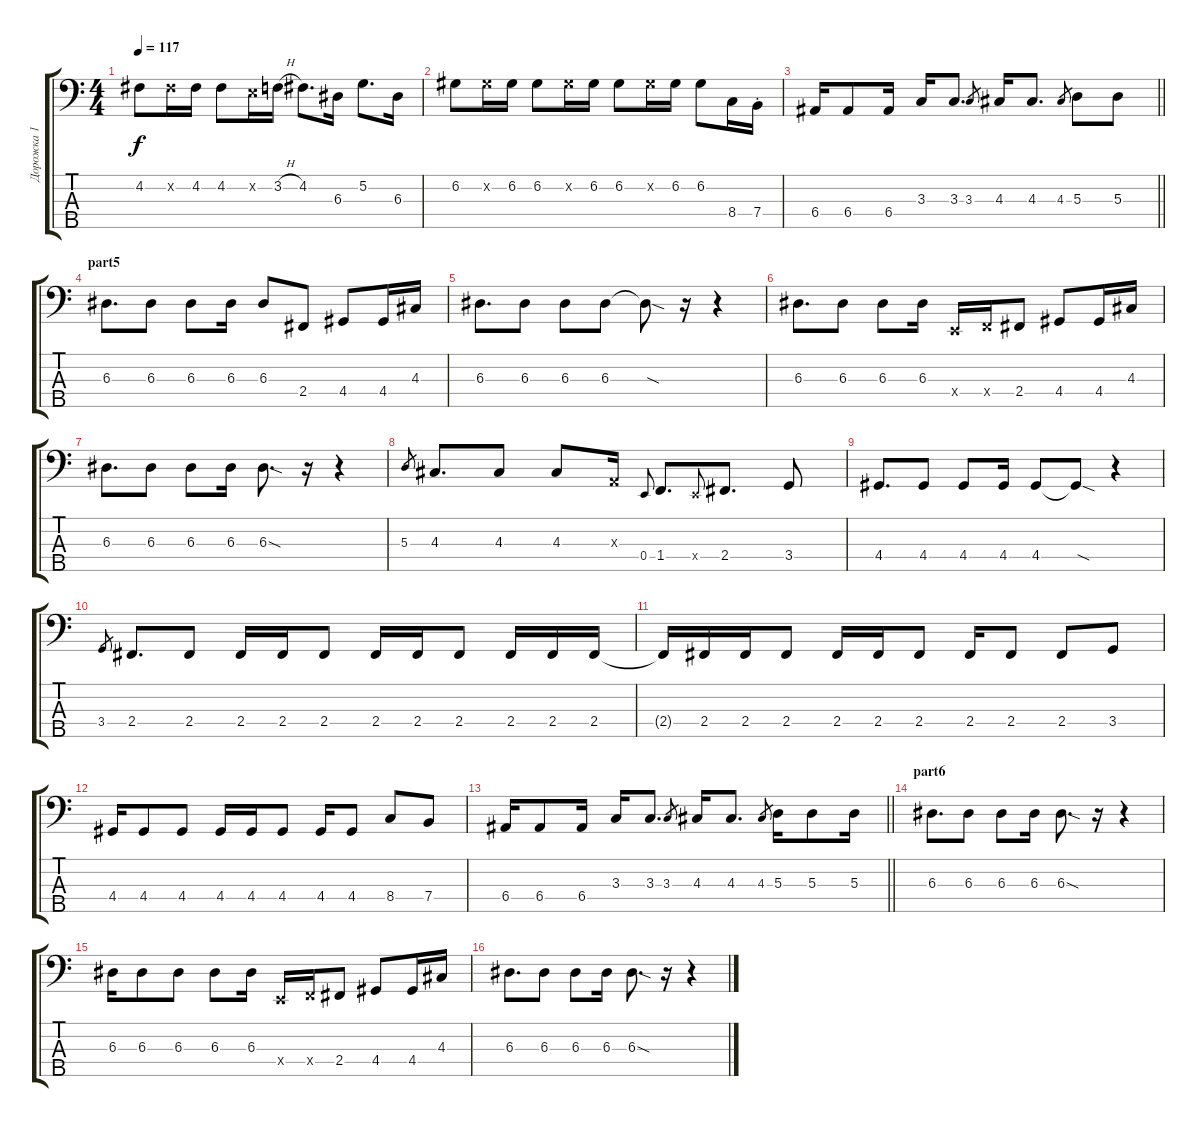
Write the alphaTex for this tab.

\track ("Дорожка 1" "Дорожка 1") {instrument electricbassfinger}
\staff {score tabs}
\tuning (G2 D2 A1 E1 B0) {hide}
\ts (4 4)
\tempo 117
\clef f4
\ks c
4.2.8{dy f} 4.2{x}.16 4.2.16 4.2.8 2.2{x}.16 3.2{h}.16 4.2.8{d} 6.3.16 5.2.8{d} 6.3.16 |
6.2.8 6.2{x}.16 6.2.16 6.2.8 6.2{x}.16 6.2.16 6.2.8 6.2{x}.16 6.2.16 6.2.8 8.4.16 7.4{st}.16 |
\barLineRight lightlight
6.4.16 6.4.8 6.4.16 3.3.16 3.3.8{d} 3.3.8{gr} 4.3.16 4.3.8{d} 4.3.8{gr} 5.3.8 5.3.8 |
\section ("" "part5")
6.3.8{d} 6.3.8 6.3.8 6.3.16 6.3.8 2.4.8 4.4.8 4.4.16 4.3.16 |
6.3.8{d} 6.3.8 6.3.8 6.3.8 6.3{sod t}.8 r.16 r.4 |
6.3.8{d} 6.3.8 6.3.8 6.3.16 0.4{x}.16 1.4{x}.16 2.4.8 4.4.8 4.4.16 4.3.16 |
6.3.8{d} 6.3.8 6.3.8 6.3.16 6.3{sod}.8{d} r.16 r.4 |
5.3.8{gr} 4.3.8{d} 4.3.8 4.3.8 0.3{x}.16 0.4.8{gr onbeat} 1.4.8{d} 0.4{x}.8{gr onbeat} 2.4.8{d} 3.4.8 |
4.4.8{d} 4.4.8 4.4.8 4.4.16 4.4.8 4.4{sod t}.8 r.4 |
3.4.8{gr} 2.4.8{d} 2.4.8 2.4.16 2.4.16 2.4.8 2.4.16 2.4.16 2.4.8 2.4.16 2.4.16 2.4.16 |
2.4{t}.16 2.4.16 2.4.16 2.4.8 2.4.16 2.4.16 2.4.8 2.4.16 2.4.8 2.4.8 3.4.8 |
4.4.16 4.4.8 4.4.8 4.4.16 4.4.16 4.4.8 4.4.16 4.4.8 8.4.8 7.4.8 |
\barLineRight lightlight
6.4.16 6.4.8 6.4.16 3.3.16 3.3.8{d} 3.3.8{gr} 4.3.16 4.3.8{d} 4.3.8{gr} 5.3.16 5.3.8 5.3.16 |
\section ("" "part6")
6.3.8{d} 6.3.8 6.3.8 6.3.16 6.3{sod}.8{d} r.16 r.4 |
6.3.16 6.3.8 6.3.8 6.3.8 6.3.16 0.4{x}.16 1.4{x}.16 2.4.8 4.4.8 4.4.16 4.3.16 |
6.3.8{d} 6.3.8 6.3.8 6.3.16 6.3{sod}.8{d} r.16 r.4
